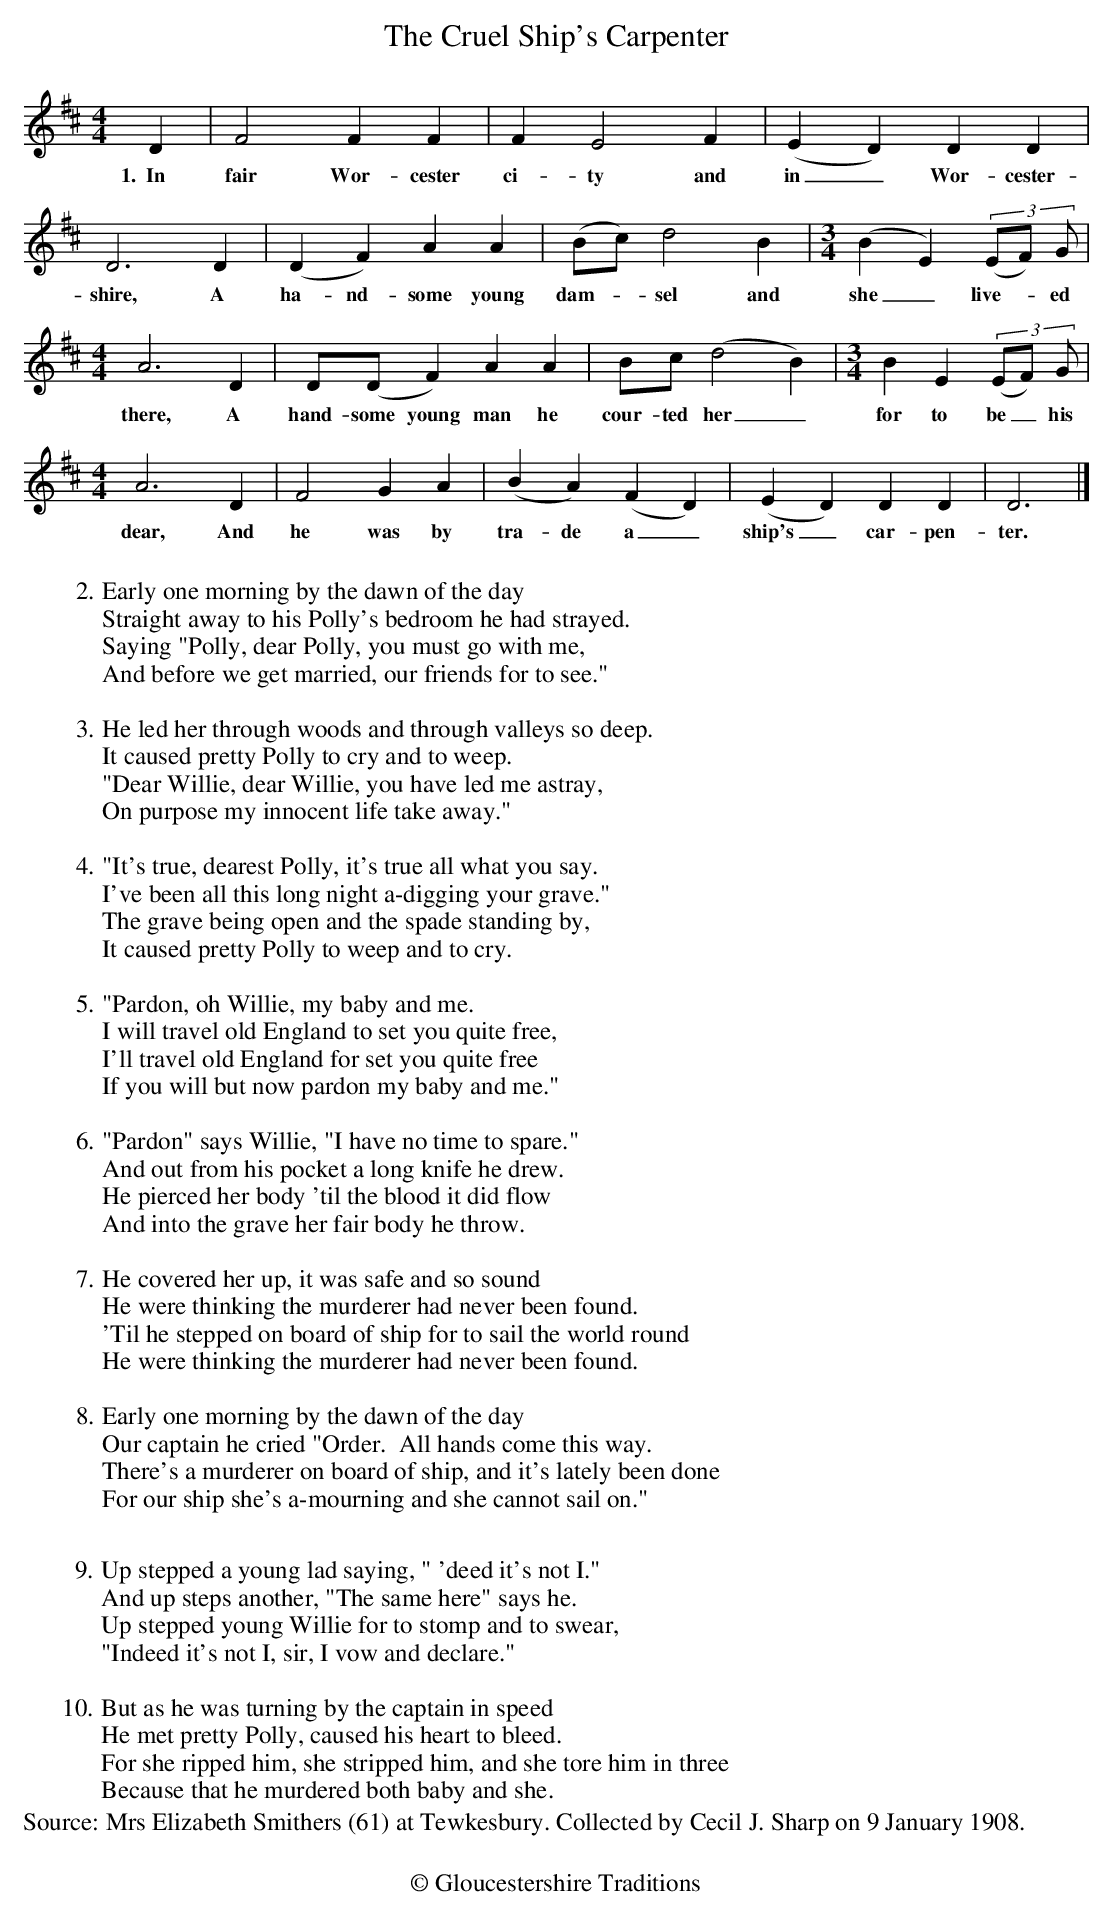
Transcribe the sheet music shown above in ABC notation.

X:1
T:The Cruel Ship's Carpenter
M:4/4
L:1/8
K:D
D2 | F4F2 F2 | F2E4 F2 | (E2D2) D2D2 |
w: 1.~~In fair Wor-cester ci-ty and in_ Wor-cester-
D6 D2 | (D2F2) A2A2 | (Bc)d4 B2 |[M:3/4] (B2E2) (3(EF) G |
w:shire, A ha-nd-some young dam--sel and she_ live--ed
[M:4/4] A6 D2 | D(DF2) A2A2 | Bc(d4 B2) |[M:3/4] B2E2 (3(EF) G |
w:there, A hand-some young man he cour-ted her_ for to be_ his
[M:4/4] A6 D2 | F4 G2A2 | (B2A2) (F2D2) | (E2D2) D2D2 | D6 |]
w:dear, And he was by tra-de a_ ship's_ car-pen-ter.
W:
W:2. Early one morning by the dawn of the day
W:Straight away to his Polly's bedroom he had strayed.
W:Saying "Polly, dear Polly, you must go with me,
W:And before we get married, our friends for to see."
W:
W:3. He led her through woods and through valleys so deep.
W:It caused pretty Polly to cry and to weep.
W:"Dear Willie, dear Willie, you have led me astray,
W:On purpose my innocent life take away."
W:
W:4. "It's true, dearest Polly, it's true all what you say.
W:I've been all this long night a-digging your grave."
W:The grave being open and the spade standing by,
W:It caused pretty Polly to weep and to cry.
W:
W:5. "Pardon, oh Willie, my baby and me.
W:I will travel old England to set you quite free,
W:I'll travel old England for set you quite free
W:If you will but now pardon my baby and me."
W:
W:6. "Pardon" says Willie, "I have no time to spare."
W:And out from his pocket a long knife he drew.
W:He pierced her body 'til the blood it did flow
W:And into the grave her fair body he throw.
W:
W:7. He covered her up, it was safe and so sound
W:He were thinking the murderer had never been found.
W:'Til he stepped on board of ship for to sail the world round
W:He were thinking the murderer had never been found.
W:
W:8. Early one morning by the dawn of the day
W:Our captain he cried "Order.  All hands come this way.
W:There's a murderer on board of ship, and it's lately been done
W:For our ship she's a-mourning and she cannot sail on."
W:
W:9. Up stepped a young lad saying, " 'deed it's not I."
W:And up steps another, "The same here" says he.
W:Up stepped young Willie for to stomp and to swear,
W:"Indeed it's not I, sir, I vow and declare."
W:
W:10. But as he was turning by the captain in speed
W:He met pretty Polly, caused his heart to bleed.
W:For she ripped him, she stripped him, and she tore him in three
W:Because that he murdered both baby and she.
